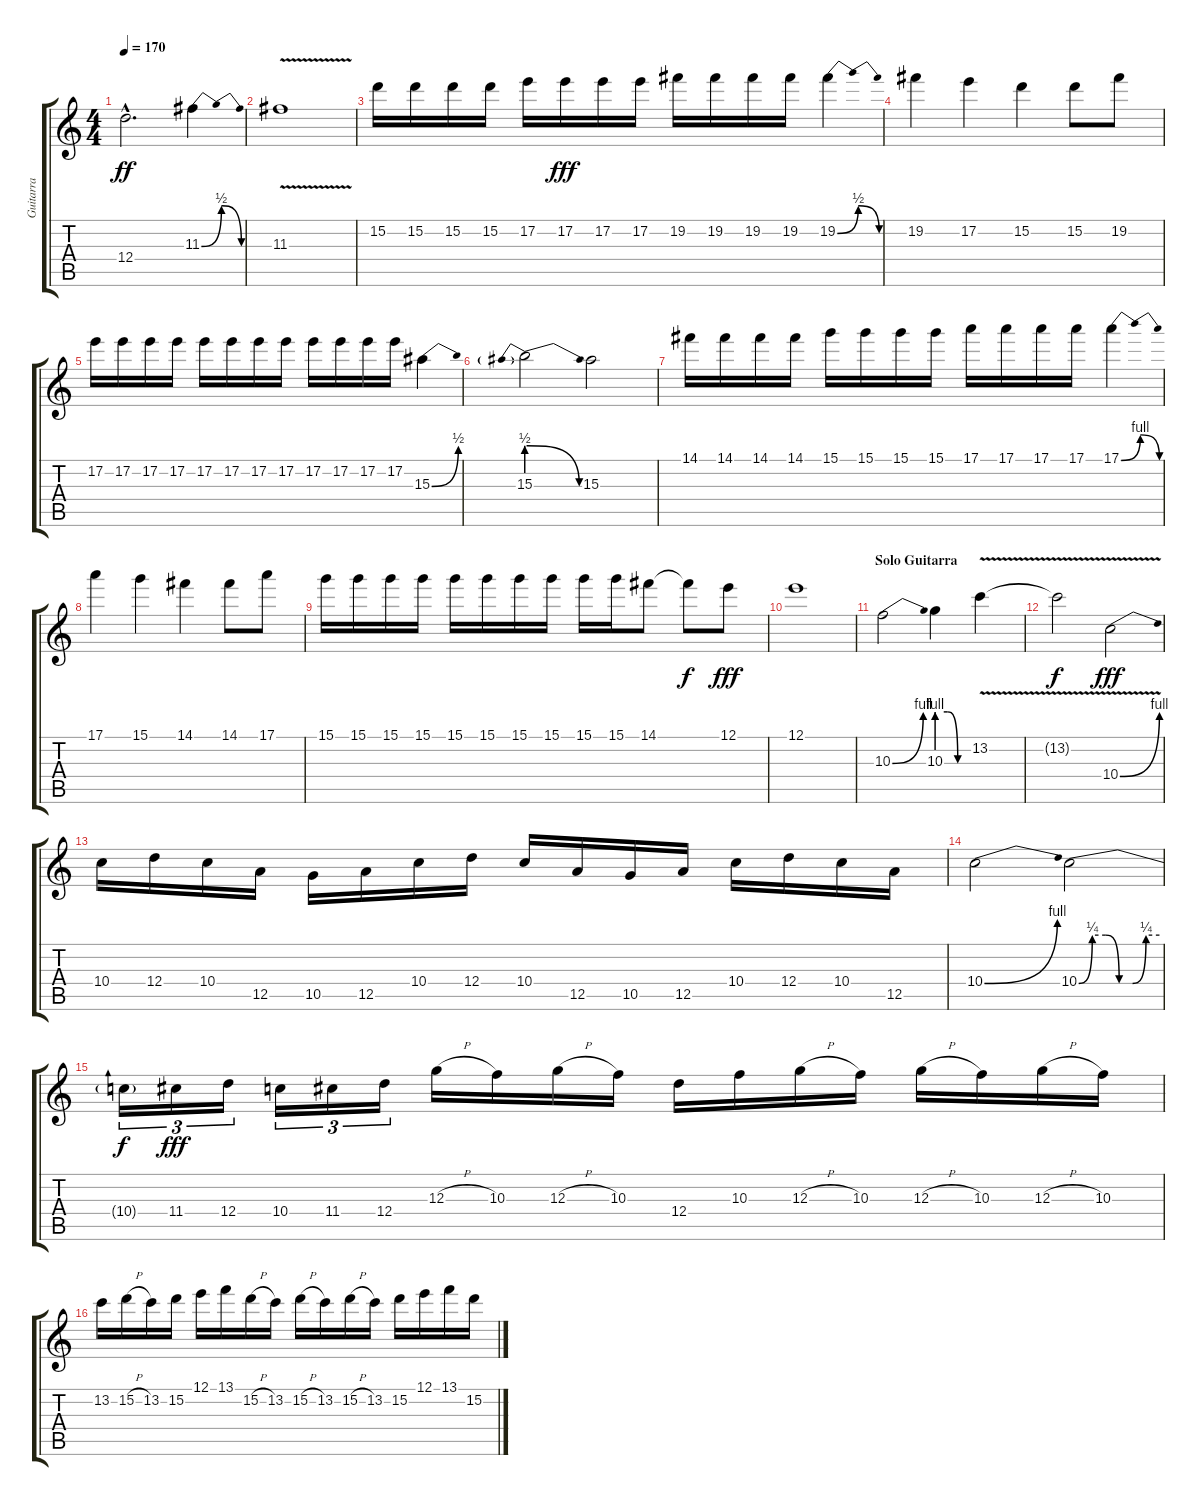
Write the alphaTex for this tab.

\track ("Guitarra" "Guitarra") {instrument distortionguitar}
\staff {score tabs}
\tuning (E4 B3 G3 D3 A2 E2) {hide}
\ts (4 4)
\tempo 170
\clef g2
\ks c
12.4{hac}.2{d dy ff} 11.3{be (bendrelease 0 0 15 2 45 2 60 0)}.4 |
11.3{v}.1 |
15.2.16 15.2.16 15.2.16 15.2.16 17.2.16 17.2.16{dy fff} 17.2.16 17.2.16 19.2.16 19.2.16 19.2.16 19.2.16 19.2{be (bendrelease 0 0 15 2 45 2 60 0)}.4 |
19.2.4 17.2.4 15.2.4 15.2.8 19.2.8 |
17.2.16 17.2.16 17.2.16 17.2.16 17.2.16 17.2.16 17.2.16 17.2.16 17.2.16 17.2.16 17.2.16 17.2.16 15.3{be (bend 0 0 60 2)}.4 |
15.3{be (prebendrelease 0 2 60 0)}.2 15.3.2 |
14.1.16 14.1.16 14.1.16 14.1.16 15.1.16 15.1.16 15.1.16 15.1.16 17.1.16 17.1.16 17.1.16 17.1.16 17.1{be (bendrelease 0 0 15 4 45 4 60 0)}.4 |
17.1.4 15.1.4 14.1.4 14.1.8 17.1.8 |
15.1.16 15.1.16 15.1.16 15.1.16 15.1.16 15.1.16 15.1.16 15.1.16 15.1.16 15.1.16 14.1.8 14.1{t}.8{dy f} 12.1.8{dy fff} |
12.1.1 |
\section ("" "Solo Guitarra")
10.3{be (bend 0 0 60 4)}.2{balance 8} 10.3{be (custom 0 4 20 4 40 0 60 0)}.4 13.2{v}.4 |
13.2{t}.2{dy f} 10.4{be (bend 0 0 60 4) v}.2{dy fff} |
10.4.16 12.4.16 10.4.16 12.5.16 10.5.16 12.5.16 10.4.16 12.4.16 10.4.16 12.5.16 10.5.16 12.5.16 10.4.16 12.4.16 10.4.16 12.5.16 |
10.4{be (bend 0 0 60 4)}.2 10.4{be (custom 0 0 10 1 20 1 30 0 40 0 50 1 60 1)}.2 |
10.4{t}.16{tu (3 2) dy f} 11.4.16{tu (3 2) dy fff} 12.4.16{tu (3 2)} 10.4.16{tu (3 2)} 11.4.16{tu (3 2)} 12.4.16{tu (3 2)} 12.3{h}.16 10.3.16 12.3{h}.16 10.3.16 12.4.16 10.3.16 12.3{h}.16 10.3.16 12.3{h}.16 10.3.16 12.3{h}.16 10.3.16 |
13.2.16 15.2{h}.16 13.2.16 15.2.16 12.1.16 13.1.16 15.2{h}.16 13.2.16 15.2{h}.16 13.2.16 15.2{h}.16 13.2.16 15.2.16 12.1.16 13.1.16 15.2.16
